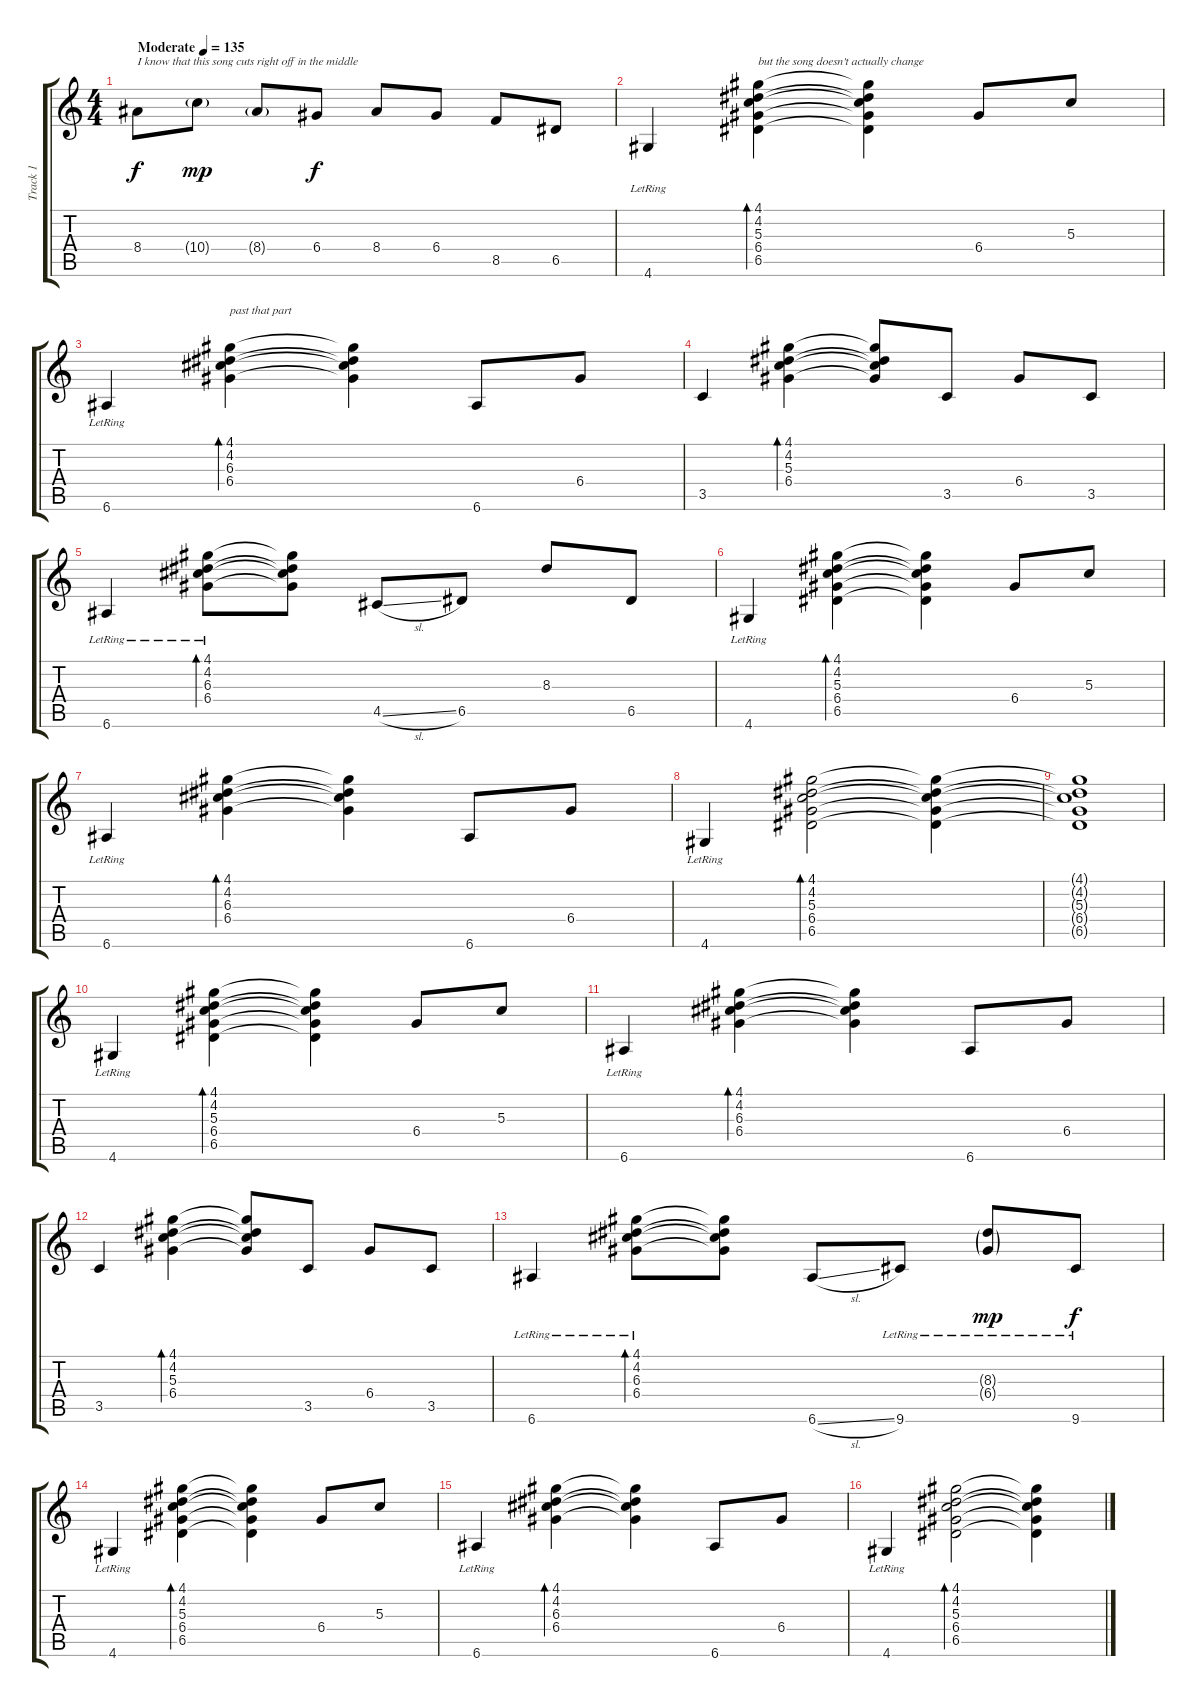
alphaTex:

\track ("Track 1" "Track 1") {instrument acousticguitarsteel}
\staff {score tabs}
\tuning (E4 B3 G3 D3 A2 E2) {hide}
\ts (4 4)
\tempo (135 "Moderate")
\clef g2
\ks c
8.4.8{txt "I know that this song cuts right off in the middle" dy f instrument acousticguitarsteel} 10.4{g}.8{dy mp} 8.4{g}.8 6.4.8{dy f} 8.4.8 6.4.8 8.5.8 6.5.8 |
4.6{lr}.4 (4.1 4.2 5.3 6.4 6.5).4{bd 120 txt "but the song doesn't actually change"} (4.1{t} 4.2{t} 5.3{t} 6.4{t} 6.5{t}).4 6.4.8 5.3.8 |
6.6{lr}.4 (4.1 4.2 6.3 6.4).4{bd 120 txt "past that part"} (4.1{t} 4.2{t} 6.3{t} 6.4{t}).4 6.6.8 6.4.8 |
3.5.4 (4.1 4.2 5.3 6.4).4{bd 120} (4.1{t} 4.2{t} 5.3{t} 6.4{t}).8 3.5.8 6.4.8 3.5.8 |
6.6{lr}.4 (4.1{lr} 4.2{lr} 6.3{lr} 6.4{lr}).8{bd 120} (4.1{t} 4.2{t} 6.3{t} 6.4{t}).8 4.5{sl}.8 6.5.8 8.3.8 6.5.8 |
4.6{lr}.4 (4.1 4.2 5.3 6.4 6.5).4{bd 120} (4.1{t} 4.2{t} 5.3{t} 6.4{t} 6.5{t}).4 6.4.8 5.3.8 |
6.6{lr}.4 (4.1 4.2 6.3 6.4).4{bd 120} (4.1{t} 4.2{t} 6.3{t} 6.4{t}).4 6.6.8 6.4.8 |
4.6{lr}.4 (4.1 4.2 5.3 6.4 6.5).2{bd 120} (4.1{t} 4.2{t} 5.3{t} 6.4{t} 6.5{t}).4 |
(4.1{t} 4.2{t} 5.3{t} 6.4{t} 6.5{t}).1 |
4.6{lr}.4 (4.1 4.2 5.3 6.4 6.5).4{bd 120} (4.1{t} 4.2{t} 5.3{t} 6.4{t} 6.5{t}).4 6.4.8 5.3.8 |
6.6{lr}.4 (4.1 4.2 6.3 6.4).4{bd 120} (4.1{t} 4.2{t} 6.3{t} 6.4{t}).4 6.6.8 6.4.8 |
3.5.4 (4.1 4.2 5.3 6.4).4{bd 120} (4.1{t} 4.2{t} 5.3{t} 6.4{t}).8 3.5.8 6.4.8 3.5.8 |
6.6{lr}.4 (4.1{lr} 4.2{lr} 6.3{lr} 6.4{lr}).8{bd 120} (4.1{t} 4.2{t} 6.3{t} 6.4{t}).8 6.6{sl}.8 9.6{lr}.8 (8.3{g lr} 6.4{g lr}).8{dy mp} 9.6{lr}.8{dy f} |
4.6{lr}.4 (4.1 4.2 5.3 6.4 6.5).4{bd 120} (4.1{t} 4.2{t} 5.3{t} 6.4{t} 6.5{t}).4 6.4.8 5.3.8 |
6.6{lr}.4 (4.1 4.2 6.3 6.4).4{bd 120} (4.1{t} 4.2{t} 6.3{t} 6.4{t}).4 6.6.8 6.4.8 |
4.6{lr}.4 (4.1 4.2 5.3 6.4 6.5).2{bd 120} (4.1{t} 4.2{t} 5.3{t} 6.4{t} 6.5{t}).4
